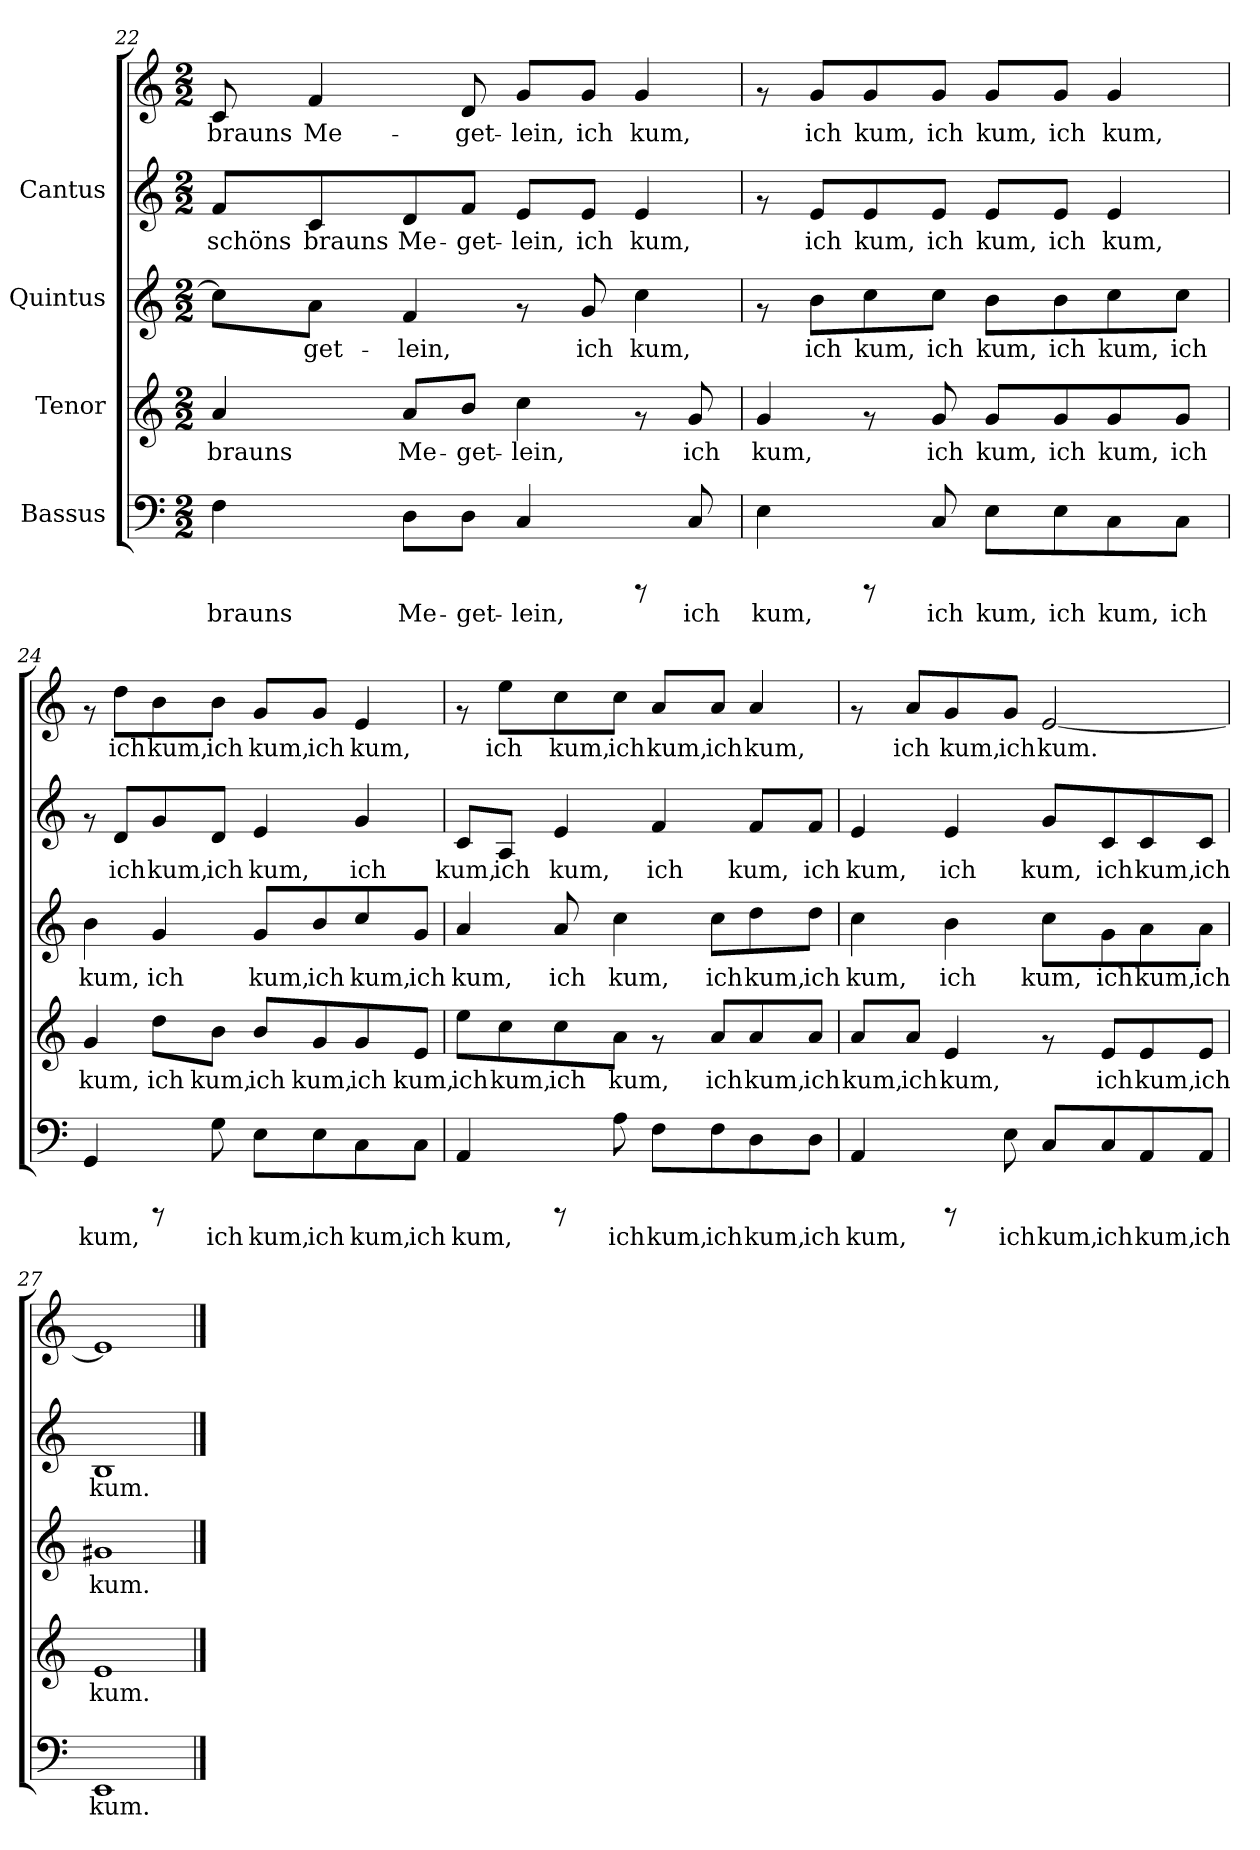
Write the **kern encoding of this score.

**kern	**text	**kern	**text	**kern	**text	**kern	**text	**kern	**text
*part4	*part4	*part3	*part3	*part2	*part2	*part1	*part1	*part1	*part1
*staff5	*staff5	*staff4	*staff4	*staff3	*staff3	*staff2	*staff2	*staff1	*staff1
*I"Bassus	*	*I"Tenor	*	*I"Quintus	*	*I"Cantus	*	*	*
!!LO:LB:g=z
*clefF4	*	*clefG2	*	*clefG2	*	*clefG2	*	*clefG2	*
*M2/2	*	*M2/2	*	*M2/2	*	*M2/2	*	*M2/2	*
=22	=22	=22	=22	=22	=22	=22	=22	=22	=22
!	!LO:LY:b:cj	!	!LO:LY:b:cj	!	!LO:LY:b:cj	!	!LO:LY:b:cj	!	!LO:LY:b:cj
4F\	brauns	4a/	brauns	8cc\L]	-	8f/L	schöns	8c/	brauns
!	!	!	!	!	!LO:LY:b:cj	!	!LO:LY:b:cj	!	!LO:LY:b:cj
.	.	.	.	8a\J	get-	8c/	brauns	4f/	Me-
!	!LO:LY:b:cj	!	!LO:LY:b:cj	!	!LO:LY:b:cj	!	!LO:LY:b:cj	!	!
8D\L	Me-	8a/L	Me-	4f/	-lein,	8d/	Me-	.	.
!	!LO:LY:b:cj	!	!LO:LY:b:cj	!	!	!	!LO:LY:b:cj	!	!LO:LY:b:cj
8D\J	-get-	8b/J	-get-	.	.	8f/J	-get-	8d/	-get-
!	!LO:LY:b:cj	!	!LO:LY:b:cj	!	!	!	!LO:LY:b:cj	!	!LO:LY:b:cj
4C/	-lein,	4cc\	-lein,	8rf	.	8e/L	-lein,	8g/L	-lein,
!	!	!	!	!	!LO:LY:b:cj	!	!LO:LY:b:cj	!	!LO:LY:b:cj
.	.	.	.	8g/	ich	8e/J	ich	8g/J	ich
!	!	!	!	!	!LO:LY:b:cj	!	!LO:LY:b:cj	!	!LO:LY:b:cj
8rCCC	.	8rf	.	4cc\	kum,	4e/	kum,	4g/	kum,
!	!LO:LY:b:cj	!	!LO:LY:b:cj	!	!	!	!	!	!
8C/	ich	8g/	ich	.	.	.	.	.	.
=23	=23	=23	=23	=23	=23	=23	=23	=23	=23
!	!LO:LY:b:cj	!	!LO:LY:b:cj	!	!	!	!	!	!
4E\	kum,	4g/	kum,	8rf	.	8rf	.	8rf	.
!	!	!	!	!	!LO:LY:b:cj	!	!LO:LY:b:cj	!	!LO:LY:b:cj
.	.	.	.	8b\L	ich	8e/L	ich	8g/L	ich
!	!	!	!	!	!LO:LY:b:cj	!	!LO:LY:b:cj	!	!LO:LY:b:cj
8rCCC	.	8rf	.	8cc\	kum,	8e/	kum,	8g/	kum,
!	!LO:LY:b:cj	!	!LO:LY:b:cj	!	!LO:LY:b:cj	!	!LO:LY:b:cj	!	!LO:LY:b:cj
8C/	ich	8g/	ich	8cc\J	ich	8e/J	ich	8g/J	ich
!	!LO:LY:b:cj	!	!LO:LY:b:cj	!	!LO:LY:b:cj	!	!LO:LY:b:cj	!	!LO:LY:b:cj
8E\L	kum,	8g/L	kum,	8b\L	kum,	8e/L	kum,	8g/L	kum,
!	!LO:LY:b:cj	!	!LO:LY:b:cj	!	!LO:LY:b:cj	!	!LO:LY:b:cj	!	!LO:LY:b:cj
8E\	ich	8g/	ich	8b\	ich	8e/J	ich	8g/J	ich
!	!LO:LY:b:cj	!	!LO:LY:b:cj	!	!LO:LY:b:cj	!	!LO:LY:b:cj	!	!LO:LY:b:cj
8C\	kum,	8g/	kum,	8cc\	kum,	4e/	kum,	4g/	kum,
!	!LO:LY:b:cj	!	!LO:LY:b:cj	!	!LO:LY:b:cj	!	!	!	!
8C\J	ich	8g/J	ich	8cc\J	ich	.	.	.	.
!!LO:PB:g=z
=24	=24	=24	=24	=24	=24	=24	=24	=24	=24
!	!LO:LY:b:cj	!	!LO:LY:b:cj	!	!LO:LY:b:cj	!	!	!	!
4GG/	kum,	4g/	kum,	4b\	kum,	8rf	.	8rf	.
!	!	!	!	!	!	!	!LO:LY:b:cj	!	!LO:LY:b:cj
.	.	.	.	.	.	8d/L	ich	8dd\L	ich
!	!	!	!LO:LY:b:cj	!	!LO:LY:b:cj	!	!LO:LY:b:cj	!	!LO:LY:b:cj
8rCCC	.	8dd\L	ich	4g/	ich	8g/	kum,	8b\	kum,
!	!LO:LY:b:cj	!	!LO:LY:b:cj	!	!	!	!LO:LY:b:cj	!	!LO:LY:b:cj
8G\	ich	8b\J	kum,	.	.	8d/J	ich	8b\J	ich
!	!LO:LY:b:cj	!	!LO:LY:b:cj	!	!LO:LY:b:cj	!	!LO:LY:b:cj	!	!LO:LY:b:cj
8E\L	kum,	8b/L	ich	8g/L	kum,	4e/	kum,	8g/L	kum,
!	!LO:LY:b:cj	!	!LO:LY:b:cj	!	!LO:LY:b:cj	!	!	!	!LO:LY:b:cj
8E\	ich	8g/	kum,	8b/	ich	.	.	8g/J	ich
!	!LO:LY:b:cj	!	!LO:LY:b:cj	!	!LO:LY:b:cj	!	!LO:LY:b:cj	!	!LO:LY:b:cj
8C\	kum,	8g/	ich	8cc/	kum,	4g/	ich	4e/	kum,
!	!LO:LY:b:cj	!	!LO:LY:b:cj	!	!LO:LY:b:cj	!	!	!	!
8C\J	ich	8e/J	kum,	8g/J	ich	.	.	.	.
=25	=25	=25	=25	=25	=25	=25	=25	=25	=25
!	!LO:LY:b:cj	!	!LO:LY:b:cj	!	!LO:LY:b:cj	!	!LO:LY:b:cj	!	!
4AA/	kum,	8ee\L	ich	4a/	kum,	8c/L	kum,	8rf	.
!	!	!	!LO:LY:b:cj	!	!	!	!LO:LY:b:cj	!	!LO:LY:b:cj
.	.	8cc\	kum,	.	.	8A/J	ich	8ee\L	ich
!	!	!	!LO:LY:b:cj	!	!LO:LY:b:cj	!	!LO:LY:b:cj	!	!LO:LY:b:cj
8rCCC	.	8cc\	ich	8a/	ich	4e/	kum,	8cc\	kum,
!	!LO:LY:b:cj	!	!LO:LY:b:cj	!	!LO:LY:b:cj	!	!	!	!LO:LY:b:cj
8A\	ich	8a\J	kum,	4cc\	kum,	.	.	8cc\J	ich
!	!LO:LY:b:cj	!	!	!	!	!	!LO:LY:b:cj	!	!LO:LY:b:cj
8F\L	kum,	8rf	.	.	.	4f/	ich	8a/L	kum,
!	!LO:LY:b:cj	!	!LO:LY:b:cj	!	!LO:LY:b:cj	!	!	!	!LO:LY:b:cj
8F\	ich	8a/L	ich	8cc\L	ich	.	.	8a/J	ich
!	!LO:LY:b:cj	!	!LO:LY:b:cj	!	!LO:LY:b:cj	!	!LO:LY:b:cj	!	!LO:LY:b:cj
8D\	kum,	8a/	kum,	8dd\	kum,	8f/L	kum,	4a/	kum,
!	!LO:LY:b:cj	!	!LO:LY:b:cj	!	!LO:LY:b:cj	!	!LO:LY:b:cj	!	!
8D\J	ich	8a/J	ich	8dd\J	ich	8f/J	ich	.	.
!!LO:LB:g=z
=26	=26	=26	=26	=26	=26	=26	=26	=26	=26
!	!LO:LY:b:cj	!	!LO:LY:b:cj	!	!LO:LY:b:cj	!	!LO:LY:b:cj	!	!
4AA/	kum,	8a/L	kum,	4cc\	kum,	4e/	kum,	8rf	.
!	!	!	!LO:LY:b:cj	!	!	!	!	!	!LO:LY:b:cj
.	.	8a/J	ich	.	.	.	.	8a/L	ich
!	!	!	!LO:LY:b:cj	!	!LO:LY:b:cj	!	!LO:LY:b:cj	!	!LO:LY:b:cj
8rCCC	.	4e/	kum,	4b\	ich	4e/	ich	8g/	kum,
!	!LO:LY:b:cj	!	!	!	!	!	!	!	!LO:LY:b:cj
8E\	ich	.	.	.	.	.	.	8g/J	ich
!	!LO:LY:b:cj	!	!	!	!LO:LY:b:cj	!	!LO:LY:b:cj	!	!LO:LY:b:cj
8C/L	kum,	8rf	.	8cc\L	kum,	8g/L	kum,	[<2e/	kum.
!	!LO:LY:b:cj	!	!LO:LY:b:cj	!	!LO:LY:b:cj	!	!LO:LY:b:cj	!	!
8C/	ich	8e/L	ich	8g\	ich	8c/	ich	.	.
!	!LO:LY:b:cj	!	!LO:LY:b:cj	!	!LO:LY:b:cj	!	!LO:LY:b:cj	!	!
8AA/	kum,	8e/	kum,	8a\	kum,	8c/	kum,	.	.
!	!LO:LY:b:cj	!	!LO:LY:b:cj	!	!LO:LY:b:cj	!	!LO:LY:b:cj	!	!
8AA/J	ich	8e/J	ich	8a\J	ich	8c/J	ich	.	.
=27	=27	=27	=27	=27	=27	=27	=27	=27	=27
!	!LO:LY:b:cj	!	!LO:LY:b:cj	!	!LO:LY:b:cj	!	!LO:LY:b:cj	!	!
1EE	kum.	1e	kum.	1g#X	kum.	1B	kum.	1e]	.
==	==	==	==	==	==	==	==	==	==
*-	*-	*-	*-	*-	*-	*-	*-	*-	*-
